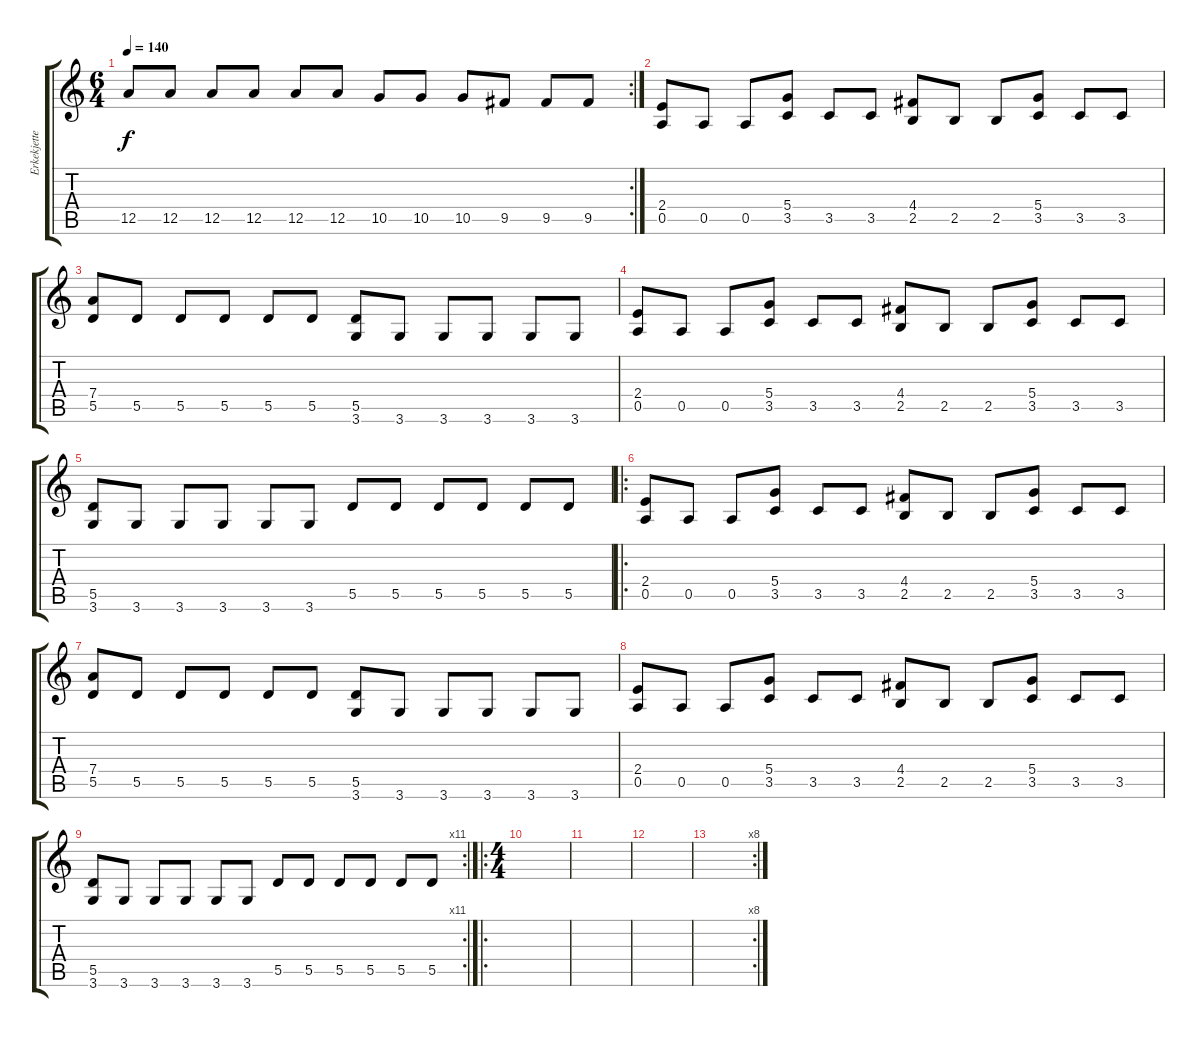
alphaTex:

\track ("Erkekjetter Silenoz" "Erkekjette") {instrument overdrivenguitar}
\staff {score tabs}
\tuning (E4 B3 G3 D3 A2 E2) {hide}
\rc 2
\ts (6 4)
\tempo 140
\clef g2
\ks c
12.5.8{dy f} 12.5.8 12.5.8 12.5.8 12.5.8 12.5.8 10.5.8 10.5.8 10.5.8 9.5.8 9.5.8 9.5.8 |
(2.4 0.5).8 0.5.8 0.5.8 (5.4 3.5).8 3.5.8 3.5.8 (4.4 2.5).8 2.5.8 2.5.8 (5.4 3.5).8 3.5.8 3.5.8 |
(7.4 5.5).8 5.5.8 5.5.8 5.5.8 5.5.8 5.5.8 (5.5 3.6).8 3.6.8 3.6.8 3.6.8 3.6.8 3.6.8 |
(2.4 0.5).8 0.5.8 0.5.8 (5.4 3.5).8 3.5.8 3.5.8 (4.4 2.5).8 2.5.8 2.5.8 (5.4 3.5).8 3.5.8 3.5.8 |
(5.5 3.6).8 3.6.8 3.6.8 3.6.8 3.6.8 3.6.8 5.5.8 5.5.8 5.5.8 5.5.8 5.5.8 5.5.8 |
\ro
(2.4 0.5).8 0.5.8 0.5.8 (5.4 3.5).8 3.5.8 3.5.8 (4.4 2.5).8 2.5.8 2.5.8 (5.4 3.5).8 3.5.8 3.5.8 |
(7.4 5.5).8 5.5.8 5.5.8 5.5.8 5.5.8 5.5.8 (5.5 3.6).8 3.6.8 3.6.8 3.6.8 3.6.8 3.6.8 |
(2.4 0.5).8 0.5.8 0.5.8 (5.4 3.5).8 3.5.8 3.5.8 (4.4 2.5).8 2.5.8 2.5.8 (5.4 3.5).8 3.5.8 3.5.8 |
\rc 11
(5.5 3.6).8 3.6.8 3.6.8 3.6.8 3.6.8 3.6.8 5.5.8 5.5.8 5.5.8 5.5.8 5.5.8 5.5.8 |
\ro
\ts (4 4)
|
|
|
\rc 8
